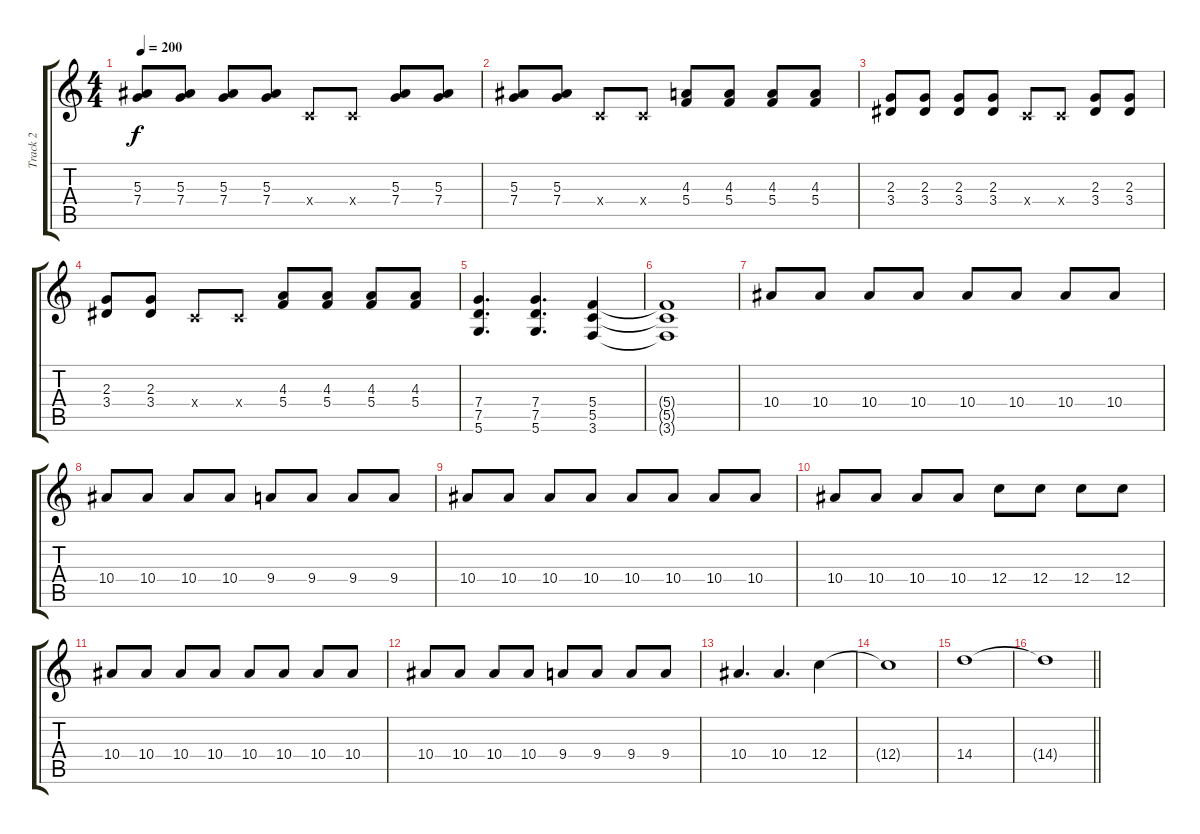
\track ("Track 2" "Track 2") {instrument distortionguitar}
\staff {score tabs}
\tuning (D4 A3 F3 C3 G2 D2) {hide}
\ts (4 4)
\tempo 200
\clef g2
\ks c
(5.3 7.4).8{dy f} (5.3 7.4).8 (5.3 7.4).8 (5.3 7.4).8 0.4{x}.8 0.4{x}.8 (5.3 7.4).8 (5.3 7.4).8 |
(5.3 7.4).8 (5.3 7.4).8 0.4{x}.8 0.4{x}.8 (4.3 5.4).8 (4.3 5.4).8 (4.3 5.4).8 (4.3 5.4).8 |
(2.3 3.4).8 (2.3 3.4).8 (2.3 3.4).8 (2.3 3.4).8 0.4{x}.8 0.4{x}.8 (2.3 3.4).8 (2.3 3.4).8 |
(2.3 3.4).8 (2.3 3.4).8 0.4{x}.8 0.4{x}.8 (4.3 5.4).8 (4.3 5.4).8 (4.3 5.4).8 (4.3 5.4).8 |
(7.4 7.5 5.6).4{d} (7.4 7.5 5.6).4{d} (5.4 5.5 3.6).4 |
(5.4{t} 5.5{t} 3.6{t}).1 |
10.4.8 10.4.8 10.4.8 10.4.8 10.4.8 10.4.8 10.4.8 10.4.8 |
10.4.8 10.4.8 10.4.8 10.4.8 9.4.8 9.4.8 9.4.8 9.4.8 |
10.4.8 10.4.8 10.4.8 10.4.8 10.4.8 10.4.8 10.4.8 10.4.8 |
10.4.8 10.4.8 10.4.8 10.4.8 12.4.8 12.4.8 12.4.8 12.4.8 |
10.4.8 10.4.8 10.4.8 10.4.8 10.4.8 10.4.8 10.4.8 10.4.8 |
10.4.8 10.4.8 10.4.8 10.4.8 9.4.8 9.4.8 9.4.8 9.4.8 |
10.4.4{d} 10.4.4{d} 12.4.4 |
12.4{t}.1 |
14.4.1 |
\barLineRight lightlight
14.4{t}.1
